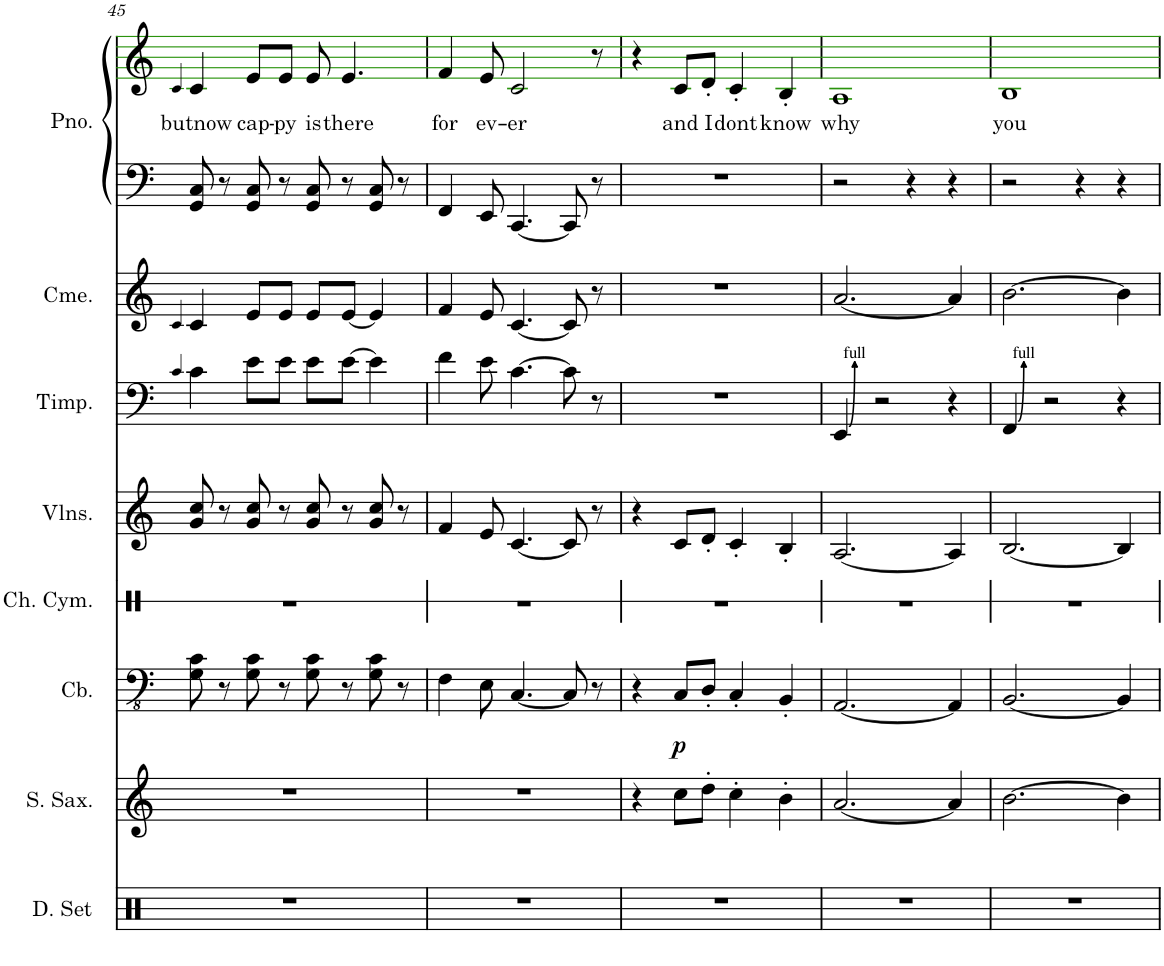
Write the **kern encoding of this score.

**kern	**kern	**kern	**dynam	**kern	**kern	**kern	**kern	**kern	**kern	**text
*part8	*part7	*part6	*part6	*part5	*part4	*part3	*part2	*part1	*part1	*part1
*staff9	*staff8	*staff7	*staff7	*staff6	*staff5	*staff4	*staff3	*staff2	*staff1	*staff1
*I"Drumset	*I"Soprano Saxophone	*I"Contrabass	*	*I"Chinese Cymbal	*I"Violins	*I"Timpani	*I"Chimes	*I"Grand Piano	*	*
*I'D. Set	*I'S. Sax.	*I'Cb.	*	*I'Ch. Cym.	*I'Vlns.	*I'Timp.	*I'Cme.	*I'Pno.	*	*
!!LO:PB:g=z
*clefX	*clefG2	*clefFv4	*	*clefX	*clefG2	*clefF4	*clefG2	*clefF4	*clefG2	*
*	*ITrd1c2	*ITrd7c12	*	*	*	*	*	*	*	*
*k[]	*k[]	*k[]	*	*k[]	*k[]	*k[]	*k[]	*k[]	*k[]	*
*M4/4	*M4/4	*M4/4	*	*M4/4	*M4/4	*M4/4	*M4/4	*M4/4	*M4/4	*
=45	=45	=45	=45	=45	=45	=45	=45	=45	=45	=45
.	.	.	.	.	.	4qc/	4qc/	.	4qc/	.
!	!	!	!	!	!	!	!	!	!	!LO:LY:b
1r	1r	8GG\ 8C\	.	1r	8g/ 8cc/	4c\	4c/	8GG/ 8C/	4c/	butnow
.	.	8r	.	.	8r	.	.	8r	.	.
!	!	!	!	!	!	!	!	!	!	!LO:LY:b
.	.	8GG\ 8C\	.	.	8g/ 8cc/	8e\L	8e/L	8GG/ 8C/	8e/L	cap-
!	!	!	!	!	!	!	!	!	!	!LO:LY:b
.	.	8r	.	.	8r	8e\J	8e/J	8r	8e/J	-py
!	!	!	!	!	!	!	!	!	!	!LO:LY:b
.	.	8GG\ 8C\	.	.	8g/ 8cc/	8e\L	8e/L	8GG/ 8C/	8e/	is
!	!	!	!	!	!	!	!	!	!	!LO:LY:b
.	.	8r	.	.	8r	[8e\J	[8e/J	8r	4.e/	there
.	.	8GG\ 8C\	.	.	8g/ 8cc/	4e\]	4e/]	8GG/ 8C/	.	.
.	.	8r	.	.	8r	.	.	8r	.	.
=46	=46	=46	=46	=46	=46	=46	=46	=46	=46	=46
!	!	!	!	!	!	!	!	!	!	!LO:LY:b
1r	1r	4FF\	.	1r	4f/	4f\	4f/	4FF/	4f/	for
!	!	!	!	!	!	!	!	!	!	!LO:LY:b
.	.	8EE\	.	.	8e/	8e\	8e/	8EE/	8e/	ev-
!	!	!	!	!	!	!	!	!	!	!LO:LY:b
.	.	[4.CC/	.	.	[4.c/	[4.c\	[4.c/	[4.CC/	2c/	-er
.	.	8CC/]	.	.	8c/]	8c\]	8c/]	8CC/]	.	.
.	.	8r	.	.	8r	8r	8r	8r	8r	.
=47	=47	=47	=47	=47	=47	=47	=47	=47	=47	=47
1r	4r	4r	.	1r	4r	1r	1r	1r	4r	.
!	!	!	!LO:DY:b	!	!	!	!	!	!	!LO:LY:b
.	8cc\L	8CC/L	p	.	8c/L	.	.	.	8c/L	and
!	!	!	!	!	!	!	!	!	!	!LO:LY:b
.	8dd'\J	8DD'/J	.	.	8d'/J	.	.	.	8d'/J	I
!	!	!	!	!	!	!	!	!	!	!LO:LY:b
.	4cc'\	4CC'/	.	.	4c'/	.	.	.	4c'/	dont
!	!	!	!	!	!	!	!	!	!	!LO:LY:b
.	4b'\	4BBB'/	.	.	4B'/	.	.	.	4B'/	know
=48	=48	=48	=48	=48	=48	=48	=48	=48	=48	=48
!	!	!	!	!	!	!	!	!	!	!LO:LY:b
1r	[2.a/	[2.AAA/	.	1r	[2.A/	4EE/	[2.a/	2r	1A	why
.	.	.	.	.	.	2r	.	.	.	.
.	.	.	.	.	.	.	.	4r	.	.
.	4a/]	4AAA/]	.	.	4A/]	4r	4a/]	4r	.	.
=49	=49	=49	=49	=49	=49	=49	=49	=49	=49	=49
!	!	!	!	!	!	!	!	!	!	!LO:LY:b
1r	[2.b\	[2.BBB/	.	1r	[2.B/	4FF/	[2.b\	2r	1B	you
.	.	.	.	.	.	2r	.	.	.	.
.	.	.	.	.	.	.	.	4r	.	.
.	4b\]	4BBB/]	.	.	4B/]	4r	4b\]	4r	.	.
=	=	=	=	=	=	=	=	=	=	=
*-	*-	*-	*-	*-	*-	*-	*-	*-	*-	*-
